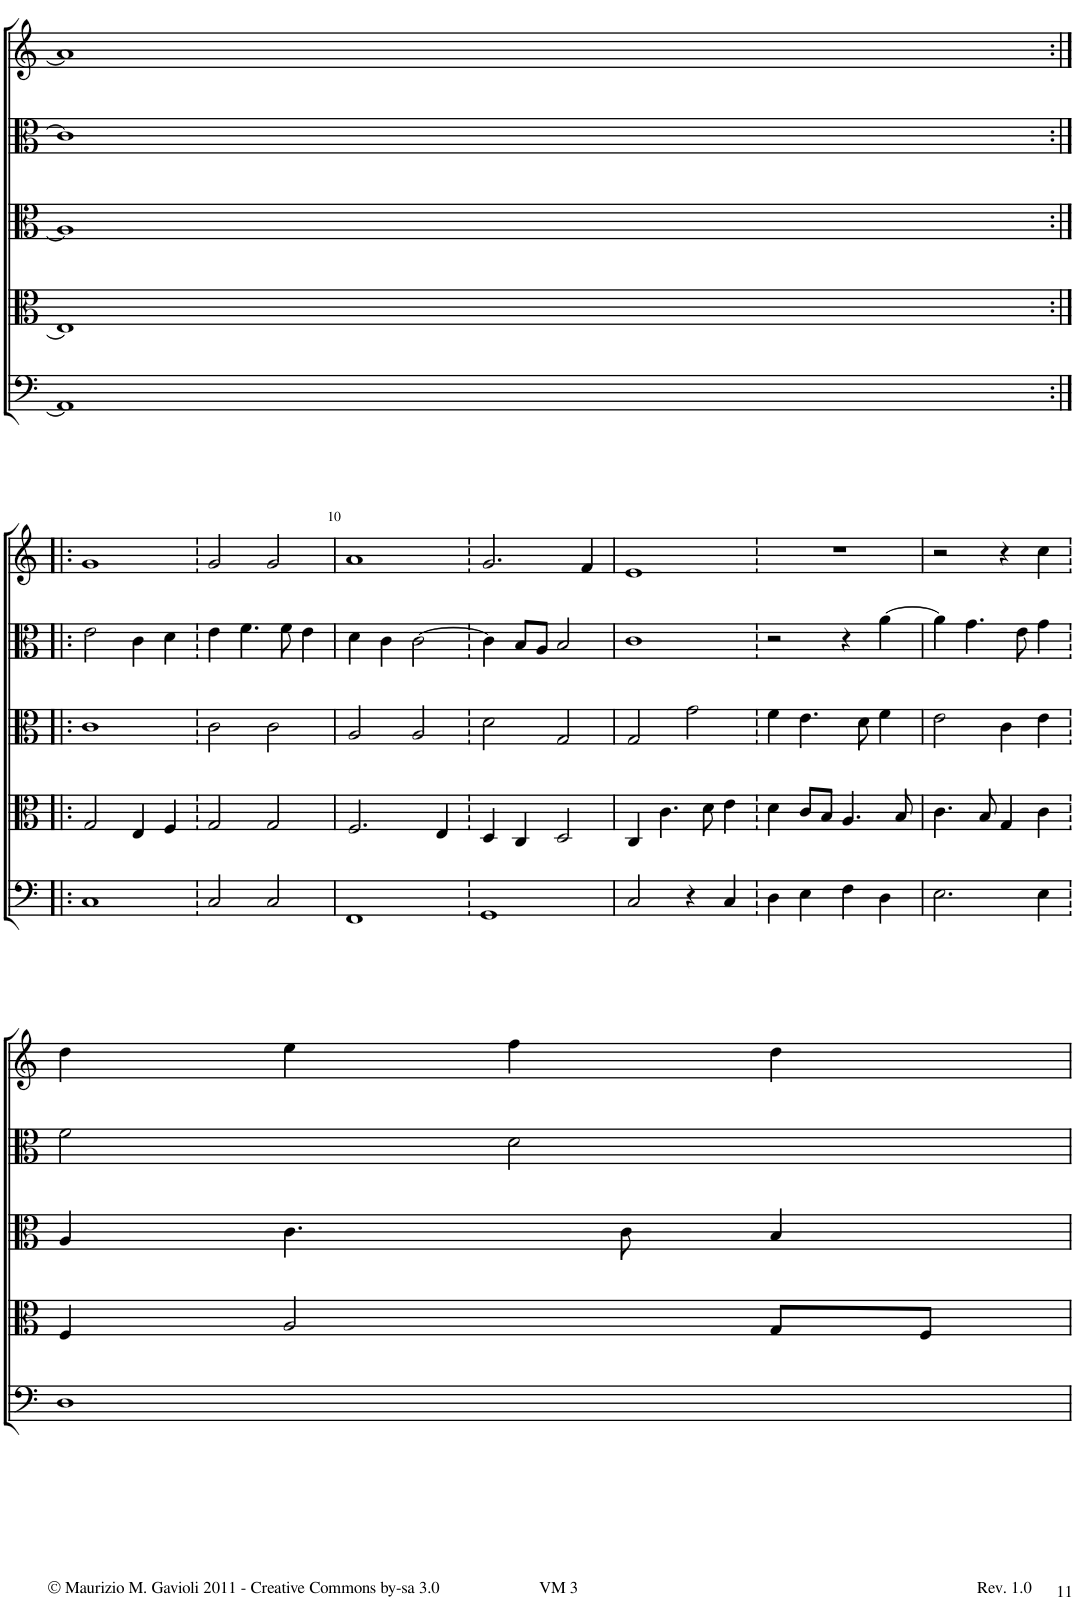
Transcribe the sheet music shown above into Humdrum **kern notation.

**kern	**kern	**kern	**kern	**kern
*part5	*part4	*part3	*part2	*part1
*staff5	*staff4	*staff3	*staff2	*staff1
*I"Bassus	*I"Quintus	*I"Tenor	*I"Altus	*I"Cantus
!!LO:PB:g=z
*clefF4	*clefC3	*clefC3	*clefC3	*clefG2
*k[]	*k[]	*k[]	*k[]	*k[]
*M2/2	*M2/2	*M2/2	*M2/2	*M2/2
=8X32	=8X32	=8X32	=8X32	=8X32
1AA]	1E]	1A]	1c#]	1a]
!!LO:LB:g=z
=9:|!|:	=9:|!|:	=9:|!|:	=9:|!|:	=9:|!|:
1C	2G/	1c	2e\	1g
.	4E/	.	4c\	.
.	4F/	.	4d\	.
=9X33	=9X33	=9X33	=9X33	=9X33
2C/	2G/	2c\	4e\	2g/
.	.	.	4.f\	.
2C/	2G/	2c\	.	2g/
.	.	.	8f\	.
.	.	.	4e\	.
=10	=10	=10	=10	=10
1FF	2.F/	2A/	4d\	1a
.	.	.	4c\	.
.	.	2A/	[2c\	.
.	4E/	.	.	.
=10X34	=10X34	=10X34	=10X34	=10X34
1GG	4D/	2d\	4c\]	2.g/
.	4C/	.	8B/L	.
.	.	.	8A/J	.
.	2D/	2G/	2B/	.
.	.	.	.	4f/
=11	=11	=11	=11	=11
2C/	4C/	2G/	1c	1e
.	4.c\	.	.	.
4r	.	2g\	.	.
.	8d\	.	.	.
4C/	4e\	.	.	.
=11X35	=11X35	=11X35	=11X35	=11X35
4D\	4d\	4f\	2r	1r
4E\	8c/L	4.e\	.	.
.	8B/J	.	.	.
4F\	4.A/	.	4r	.
.	.	8d\	.	.
4D\	.	4f\	[4a\	.
.	8B/	.	.	.
=12	=12	=12	=12	=12
2.E\	4.c\	2e\	4a\]	2r
.	.	.	4.g\	.
.	8B/	.	.	.
.	4G/	4c\	.	4r
.	.	.	8e\	.
4E\	4c\	4e\	4g\	4cc\
!!LO:LB:g=z
=12X36	=12X36	=12X36	=12X36	=12X36
1D	4F/	4A/	2f\	4dd\
.	2A/	4.c\	.	4ee\
.	.	.	2d\	4ff\
.	.	8c\	.	.
.	8G/L	4B/	.	4dd\
.	8F/J	.	.	.
=	=	=	=	=
*-	*-	*-	*-	*-
